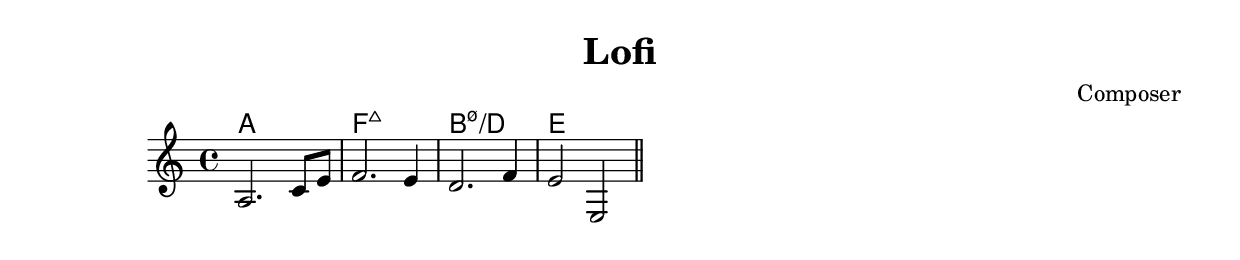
\header {
  title = "Lofi"
  composer = "Composer"
}

\score {

 <<
   \new ChordNames  {  \chordmode { 
    a1:m 1 f:maj7 b:m7.5-/d e
  }
   }
   \new Staff {
  \relative c' {
    a2. c8 e f2. e4 d2. f4 e2 e, \bar "||"
  }
  }
  >>

  \layout {}
  \midi {}
}